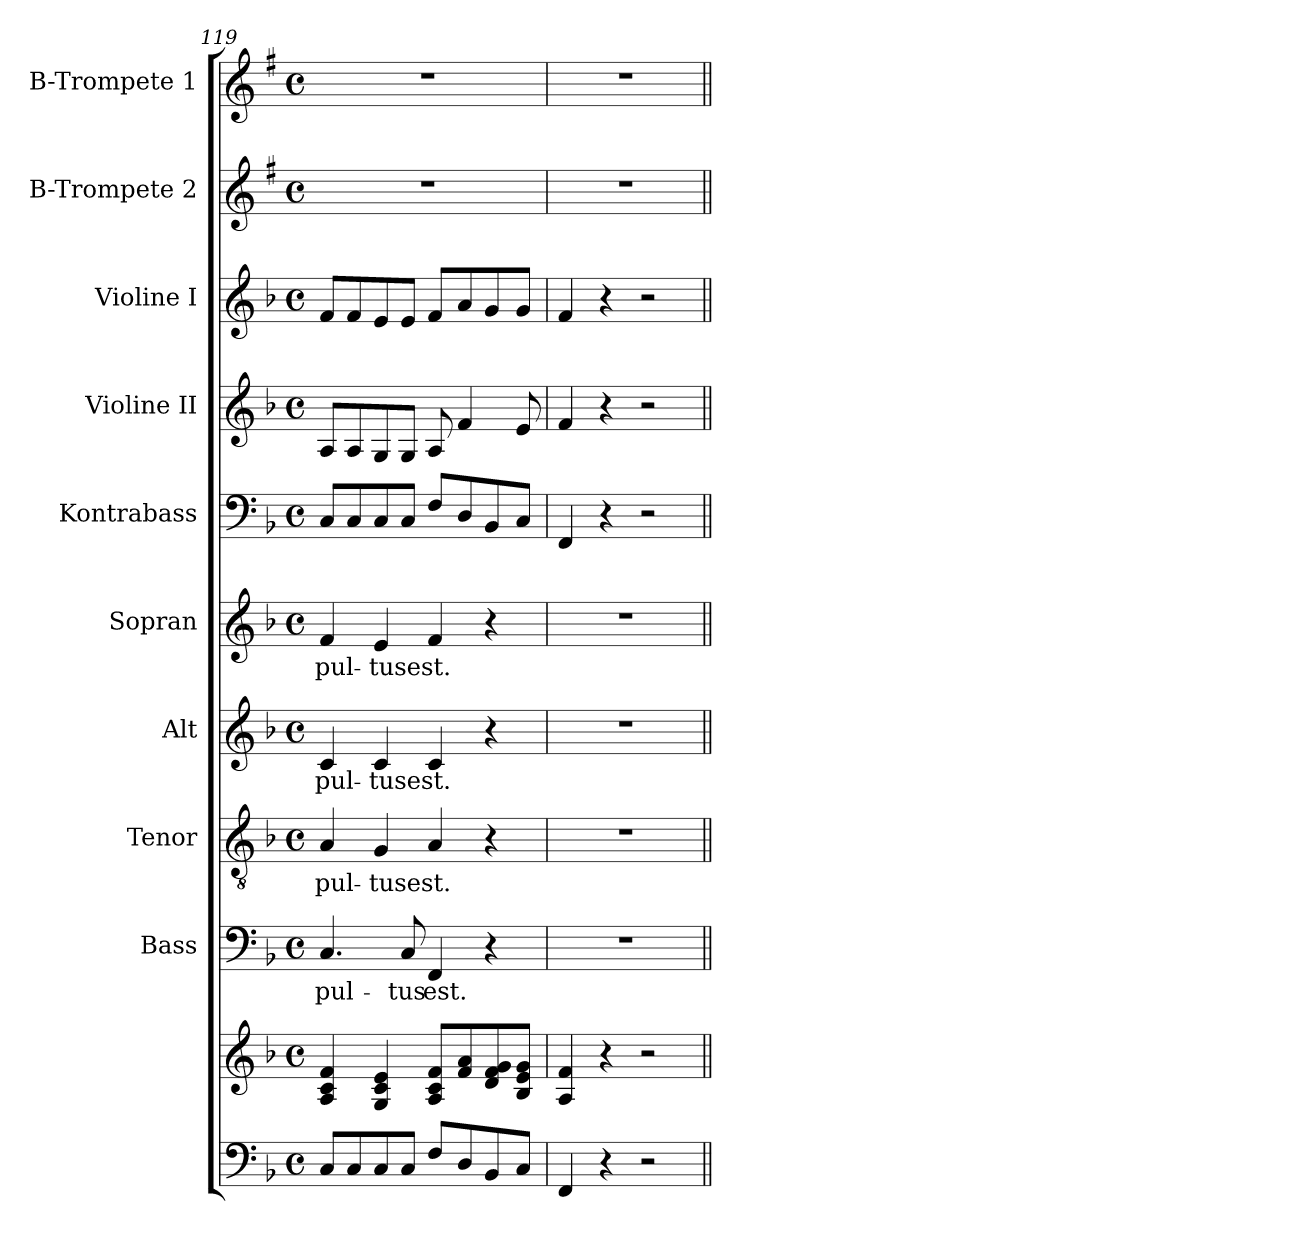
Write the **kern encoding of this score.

**kern	**kern	**kern	**text	**kern	**text	**kern	**text	**kern	**text	**kern	**kern	**kern	**kern	**kern
*part10	*part10	*part9	*part9	*part8	*part8	*part7	*part7	*part6	*part6	*part5	*part4	*part3	*part2	*part1
*staff11	*staff10	*staff9	*staff9	*staff8	*staff8	*staff7	*staff7	*staff6	*staff6	*staff5	*staff4	*staff3	*staff2	*staff1
*	*	*I"Bass	*	*I"Tenor	*	*I"Alt	*	*I"Sopran	*	*I"Kontrabass	*I"Violine II	*I"Violine I	*I"B-Trompete 2	*I"B-Trompete 1
*	*	*I'B.	*	*I'T.	*	*I'A.	*	*I'S.	*	*I'Kb.	*I'Vl. II	*I'Vl. I	*I'B Trp. 2	*I'B Trp. 1
*clefF4	*clefG2	*clefF4	*	*clefGv2	*	*clefG2	*	*clefG2	*	*clefF4	*clefG2	*clefG2	*clefG2	*clefG2
*	*	*	*	*	*	*	*	*	*	*ITrd7c12	*	*	*ITrd1c2	*ITrd1c2
*k[b-]	*k[b-]	*k[b-]	*	*k[b-]	*	*k[b-]	*	*k[b-]	*	*k[b-]	*k[b-]	*k[b-]	*k[b-]	*k[b-]
*F:	*F:	*F:	*	*F:	*	*F:	*	*F:	*	*F:	*F:	*F:	*F:	*F:
*M4/4	*M4/4	*M4/4	*	*M4/4	*	*M4/4	*	*M4/4	*	*M4/4	*M4/4	*M4/4	*M4/4	*M4/4
*met(c)	*met(c)	*met(c)	*	*met(c)	*	*met(c)	*	*met(c)	*	*met(c)	*met(c)	*met(c)	*met(c)	*met(c)
=119	=119	=119	=119	=119	=119	=119	=119	=119	=119	=119	=119	=119	=119	=119
!	!	!	!LO:LY:b	!	!LO:LY:b	!	!LO:LY:b	!	!LO:LY:b	!	!	!	!	!
8C/L	4A/ 4c/ 4f/	4.C/	-pul-	4A/	-pul-	4c/	-pul-	4f/	-pul-	8CC/L	8A/L	8f/L	1r	1r
8C/	.	.	.	.	.	.	.	.	.	8CC/	8A/	8f/	.	.
!	!	!	!	!	!LO:LY:b	!	!LO:LY:b	!	!LO:LY:b	!	!	!	!	!
8C/	4G/ 4c/ 4e/	.	.	4G/	-tus	4c/	-tus	4e/	-tus	8CC/	8G/	8e/	.	.
!	!	!	!LO:LY:b	!	!	!	!	!	!	!	!	!	!	!
8C/J	.	8C/	-tus	.	.	.	.	.	.	8CC/J	8G/J	8e/J	.	.
!	!	!	!LO:LY:b	!	!LO:LY:b	!	!LO:LY:b	!	!LO:LY:b	!	!	!	!	!
8F/L	8A/ 8c/ 8f/L	4FF/	est.	4A/	est.	4c/	est.	4f/	est.	8FF/L	8A/	8f/L	.	.
8D/	8f/ 8a/	.	.	.	.	.	.	.	.	8DD/	4f/	8a/	.	.
8BB-/	8d/ 8f/ 8g/	4r	.	4r	.	4r	.	4r	.	8BBB-/	.	8g/	.	.
8C/J	8B-/ 8e/ 8g/J	.	.	.	.	.	.	.	.	8CC/J	8e/	8g/J	.	.
=120	=120	=120	=120	=120	=120	=120	=120	=120	=120	=120	=120	=120	=120	=120
4FF/	4A/ 4f/	1r	.	1r	.	1r	.	1r	.	4FFF/	4f/	4f/	1r	1r
4r	4r	.	.	.	.	.	.	.	.	4r	4r	4r	.	.
2r	2r	.	.	.	.	.	.	.	.	2r	2r	2r	.	.
=||	=||	=||	=||	=||	=||	=||	=||	=||	=||	=||	=||	=||	=||	=||
*-	*-	*-	*-	*-	*-	*-	*-	*-	*-	*-	*-	*-	*-	*-
